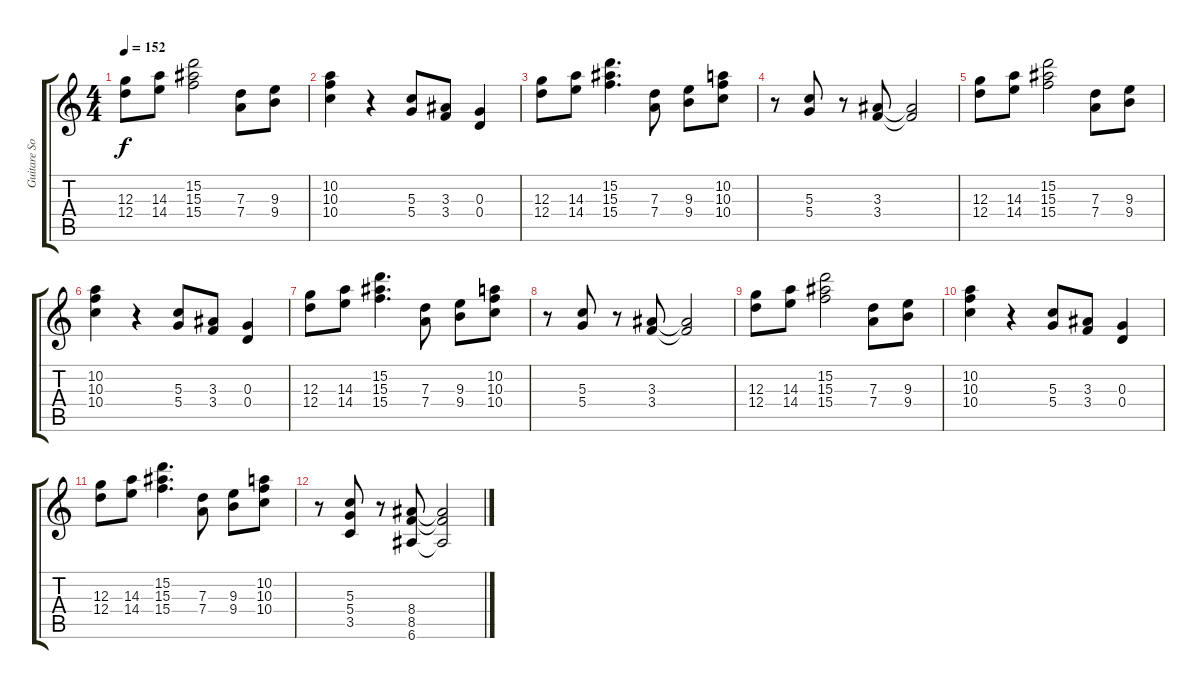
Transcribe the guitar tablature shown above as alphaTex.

\track ("Guitare Solo (Slash)" "Guitare So") {instrument electricguitarjazz}
\staff {score tabs}
\tuning (E4 B3 G3 D3 A2 E2) {hide}
\ts (4 4)
\tempo 152
\clef g2
\ks c
(12.3 12.4).8{dy f} (14.3 14.4).8 (15.2 15.3 15.4).2 (7.3 7.4).8 (9.3 9.4).8 |
(10.2 10.3 10.4).4 r.4 (5.3 5.4).8 (3.3 3.4).8 (0.3 0.4).4 |
(12.3 12.4).8 (14.3 14.4).8 (15.2 15.3 15.4).4{d} (7.3 7.4).8 (9.3 9.4).8 (10.2 10.3 10.4).8 |
r.8 (5.3 5.4).8 r.8 (3.3 3.4).8 (3.3{t} 3.4{t}).2 |
(12.3 12.4).8 (14.3 14.4).8 (15.2 15.3 15.4).2 (7.3 7.4).8 (9.3 9.4).8 |
(10.2 10.3 10.4).4 r.4 (5.3 5.4).8 (3.3 3.4).8 (0.3 0.4).4 |
(12.3 12.4).8 (14.3 14.4).8 (15.2 15.3 15.4).4{d} (7.3 7.4).8 (9.3 9.4).8 (10.2 10.3 10.4).8 |
r.8 (5.3 5.4).8 r.8 (3.3 3.4).8 (3.3{t} 3.4{t}).2 |
(12.3 12.4).8 (14.3 14.4).8 (15.2 15.3 15.4).2 (7.3 7.4).8 (9.3 9.4).8 |
(10.2 10.3 10.4).4 r.4 (5.3 5.4).8 (3.3 3.4).8 (0.3 0.4).4 |
(12.3 12.4).8 (14.3 14.4).8 (15.2 15.3 15.4).4{d} (7.3 7.4).8 (9.3 9.4).8 (10.2 10.3 10.4).8 |
r.8 (5.3 5.4 3.5).8 r.8 (8.4 8.5 6.6).8 (8.4{t} 8.5{t} 6.6{t}).2{volume 0}
